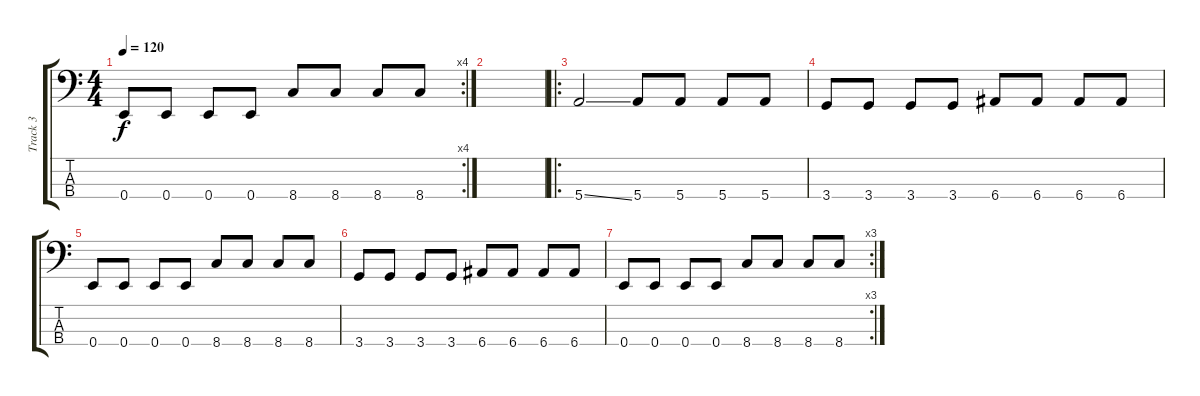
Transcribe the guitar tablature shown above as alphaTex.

\track ("Track 3" "Track 3") {instrument electricbassfinger}
\staff {score tabs}
\tuning (G2 D2 A1 E1) {hide}
\rc 4
\ts (4 4)
\tempo 120
\clef f4
\ks c
0.4.8{dy f} 0.4.8 0.4.8 0.4.8 8.4.8 8.4.8 8.4.8 8.4.8 |
|
\ro
5.4{ss}.2 5.4.8 5.4.8 5.4.8 5.4.8 |
3.4.8 3.4.8 3.4.8 3.4.8 6.4.8 6.4.8 6.4.8 6.4.8 |
0.4.8 0.4.8 0.4.8 0.4.8 8.4.8 8.4.8 8.4.8 8.4.8 |
3.4.8 3.4.8 3.4.8 3.4.8 6.4.8 6.4.8 6.4.8 6.4.8 |
\rc 3
0.4.8 0.4.8 0.4.8 0.4.8 8.4.8 8.4.8 8.4.8 8.4.8
